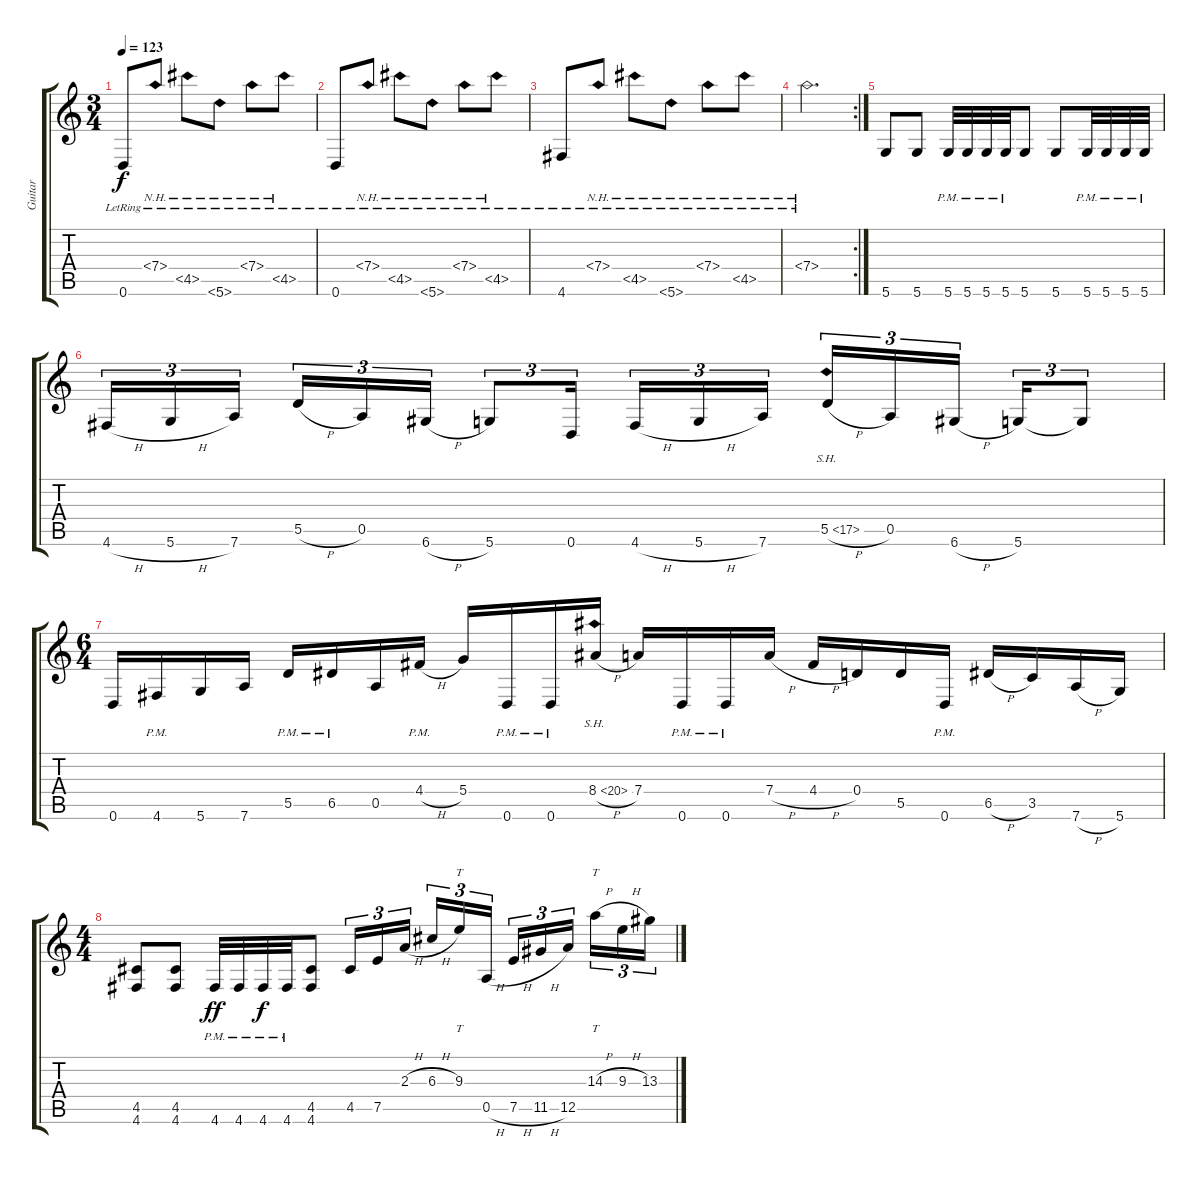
\track ("Guitar" "Guitar") {instrument distortionguitar}
\staff {score tabs}
\tuning (E4 B3 G3 D3 A2 D2) {hide}
\ts (3 4)
\tempo 123
\clef g2
\ks c
0.6{lr}.8{dy f} 7.4{nh lr}.8 4.5{nh lr}.8 5.6{nh lr}.8 7.4{nh lr}.8 4.5{nh lr}.8 |
0.6{lr}.8 7.4{nh lr}.8 4.5{nh lr}.8 5.6{nh lr}.8 7.4{nh lr}.8 4.5{nh lr}.8 |
4.6{lr}.8 7.4{nh lr}.8 4.5{nh lr}.8 5.6{nh lr}.8 7.4{nh lr}.8 4.5{nh lr}.8 |
\rc 2
7.4{nh lr}.2{d} |
5.6.8 5.6.8 5.6{pm}.32 5.6{pm}.32 5.6{pm}.32 5.6{pm}.32 5.6.8 5.6.8 5.6{pm}.32 5.6{pm}.32 5.6{pm}.32 5.6{pm}.32 |
4.6{h}.16{tu (3 2)} 5.6{h}.16{tu (3 2)} 7.6.16{tu (3 2) beam splitsecondary} 5.5{h}.16{tu (3 2)} 0.5.16{tu (3 2)} 6.6{h}.16{tu (3 2)} 5.6.8{tu (3 2)} 0.6.16{tu (3 2) beam splitsecondary} 4.6{h}.16{tu (3 2)} 5.6{h}.16{tu (3 2)} 7.6.16{tu (3 2)} 5.5{sh 12 h}.16{tu (3 2)} 0.5.16{tu (3 2)} 6.6{h}.16{tu (3 2) beam splitsecondary} 5.6.16{tu (3 2)} 5.6{t}.8{tu (3 2)} |
\ts (6 4)
0.6.16 4.6{pm}.16 5.6.16 7.6.16 5.5{pm}.16 6.5{pm}.16 0.5.16 4.4{h pm}.16 5.4.16 0.6{pm}.16 0.6{pm}.16 8.4{sh 12 h}.16 7.4.16 0.6{pm}.16 0.6{pm}.16 7.4{h}.16 4.4{h}.16 0.4.16 5.5.16 0.6{pm}.16 6.5{h}.16 3.5.16 7.6{h}.16 5.6.16 |
\ts (4 4)
(4.5 4.6).8 (4.5 4.6).8 4.6{pm}.32{dy ff} 4.6{pm}.32 4.6{pm}.32{dy f} 4.6{pm}.32 (4.5 4.6).8 4.5.16{tu (3 2)} 7.5.16{tu (3 2)} 2.3{h}.16{tu (3 2) beam splitsecondary} 6.3{h}.16{tu (3 2)} 9.3.16{tt tu (3 2)} 0.5{h}.16{tu (3 2)} 7.5{h}.16{tu (3 2)} 11.5{h}.16{tu (3 2)} 12.5.16{tu (3 2) beam splitsecondary} 14.3{h}.16{tt tu (3 2)} 9.3{h}.16{tu (3 2)} 13.3.16{tu (3 2)}
